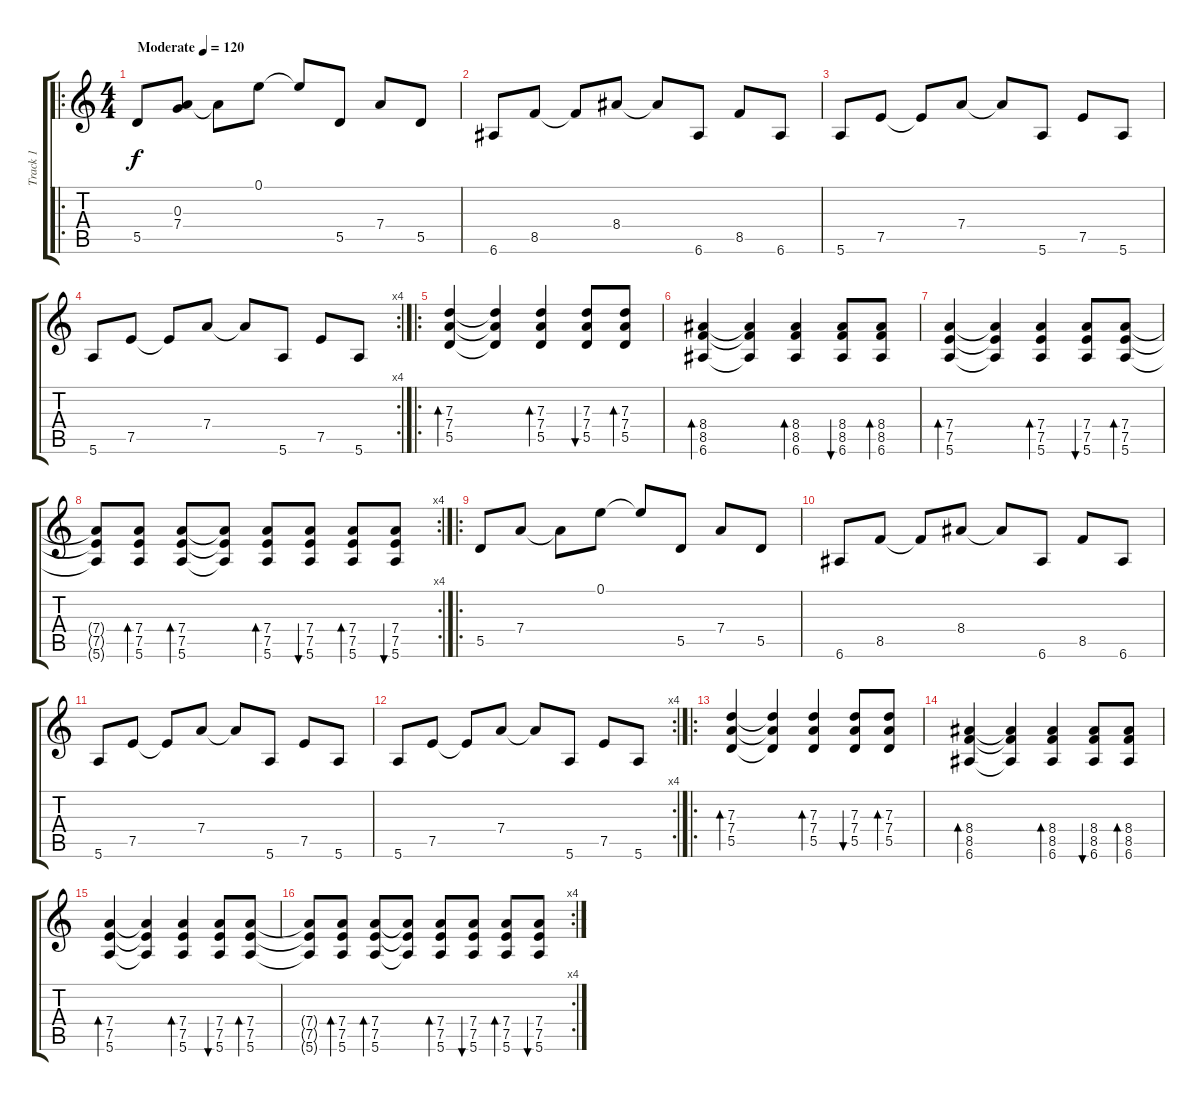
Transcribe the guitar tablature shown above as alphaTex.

\track ("Track 1" "Track 1") {instrument acousticguitarsteel}
\staff {score tabs}
\tuning (E4 B3 G3 D3 A2 E2) {hide}
\ro
\ts (4 4)
\tempo (120 "Moderate")
\clef g2
\ks c
5.5.8{dy f instrument acousticguitarsteel} (0.3 7.4).8 7.4{t}.8 0.1.8 0.1{t}.8 5.5.8 7.4.8 5.5.8 |
6.6.8 8.5.8 8.5{t}.8 8.4.8 8.4{t}.8 6.6.8 8.5.8 6.6.8 |
5.6.8 7.5.8 7.5{t}.8 7.4.8 7.4{t}.8 5.6.8 7.5.8 5.6.8 |
\rc 4
5.6.8 7.5.8 7.5{t}.8 7.4.8 7.4{t}.8 5.6.8 7.5.8 5.6.8 |
\ro
(7.3 7.4 5.5).4{bd 60} (7.3{t} 7.4{t} 5.5{t}).4 (7.3 7.4 5.5).4{bd 60} (7.3 7.4 5.5).8{bu 60} (7.3 7.4 5.5).8{bd 60} |
(8.4 8.5 6.6).4{bd 60} (8.4{t} 8.5{t} 6.6{t}).4 (8.4 8.5 6.6).4{bd 60} (8.4 8.5 6.6).8{bu 60} (8.4 8.5 6.6).8{bd 60} |
(7.4 7.5 5.6).4{bd 60} (7.4{t} 7.5{t} 5.6{t}).4 (7.4 7.5 5.6).4{bd 60} (7.4 7.5 5.6).8{bu 60} (7.4 7.5 5.6).8{bd 60} |
\rc 4
(7.4{t} 7.5{t} 5.6{t}).8 (7.4 7.5 5.6).8{bd 60} (7.4 7.5 5.6).8{bd 60} (7.4{t} 7.5{t} 5.6{t}).8 (7.4 7.5 5.6).8{bd 60} (7.4 7.5 5.6).8{bu 60} (7.4 7.5 5.6).8{bd 60} (7.4 7.5 5.6).8{bu 60} |
\ro
5.5.8 7.4.8 7.4{t}.8 0.1.8 0.1{t}.8 5.5.8 7.4.8 5.5.8 |
6.6.8 8.5.8 8.5{t}.8 8.4.8 8.4{t}.8 6.6.8 8.5.8 6.6.8 |
5.6.8 7.5.8 7.5{t}.8 7.4.8 7.4{t}.8 5.6.8 7.5.8 5.6.8 |
\rc 4
5.6.8 7.5.8 7.5{t}.8 7.4.8 7.4{t}.8 5.6.8 7.5.8 5.6.8 |
\ro
(7.3 7.4 5.5).4{bd 60} (7.3{t} 7.4{t} 5.5{t}).4 (7.3 7.4 5.5).4{bd 60} (7.3 7.4 5.5).8{bu 60} (7.3 7.4 5.5).8{bd 60} |
(8.4 8.5 6.6).4{bd 60} (8.4{t} 8.5{t} 6.6{t}).4 (8.4 8.5 6.6).4{bd 60} (8.4 8.5 6.6).8{bu 60} (8.4 8.5 6.6).8{bd 60} |
(7.4 7.5 5.6).4{bd 60} (7.4{t} 7.5{t} 5.6{t}).4 (7.4 7.5 5.6).4{bd 60} (7.4 7.5 5.6).8{bu 60} (7.4 7.5 5.6).8{bd 60} |
\rc 4
(7.4{t} 7.5{t} 5.6{t}).8 (7.4 7.5 5.6).8{bd 60} (7.4 7.5 5.6).8{bd 60} (7.4{t} 7.5{t} 5.6{t}).8 (7.4 7.5 5.6).8{bd 60} (7.4 7.5 5.6).8{bu 60} (7.4 7.5 5.6).8{bd 60} (7.4 7.5 5.6).8{bu 60}
